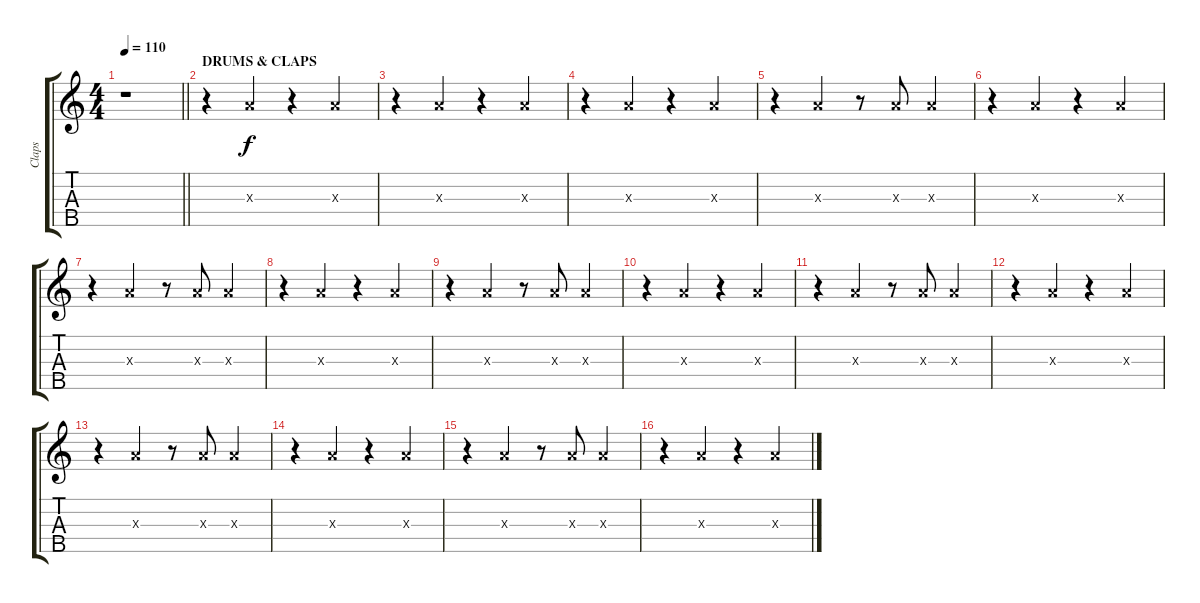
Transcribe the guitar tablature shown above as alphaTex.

\track ("Claps" "Claps") {instrument electricbassfinger}
\staff {score tabs}
\tuning (E4 B3 G3 D3 A2) {hide}
\ts (4 4)
\tempo 110
\clef g2
\barLineRight lightlight
\ks c
r.1{dy f} |
\section ("" "DRUMS & CLAPS")
r.4 2.3{x}.4 r.4 2.3{x}.4 |
r.4 2.3{x}.4 r.4 2.3{x}.4 |
r.4 2.3{x}.4 r.4 2.3{x}.4 |
r.4 2.3{x}.4 r.8 2.3{x}.8 2.3{x}.4 |
r.4 2.3{x}.4 r.4 2.3{x}.4 |
r.4 2.3{x}.4 r.8 2.3{x}.8 2.3{x}.4 |
r.4 2.3{x}.4 r.4 2.3{x}.4 |
r.4 2.3{x}.4 r.8 2.3{x}.8 2.3{x}.4 |
r.4 2.3{x}.4 r.4 2.3{x}.4 |
r.4 2.3{x}.4 r.8 2.3{x}.8 2.3{x}.4 |
r.4 2.3{x}.4 r.4 2.3{x}.4 |
r.4 2.3{x}.4 r.8 2.3{x}.8 2.3{x}.4 |
r.4 2.3{x}.4 r.4 2.3{x}.4 |
r.4 2.3{x}.4 r.8 2.3{x}.8 2.3{x}.4 |
r.4 2.3{x}.4 r.4 2.3{x}.4
